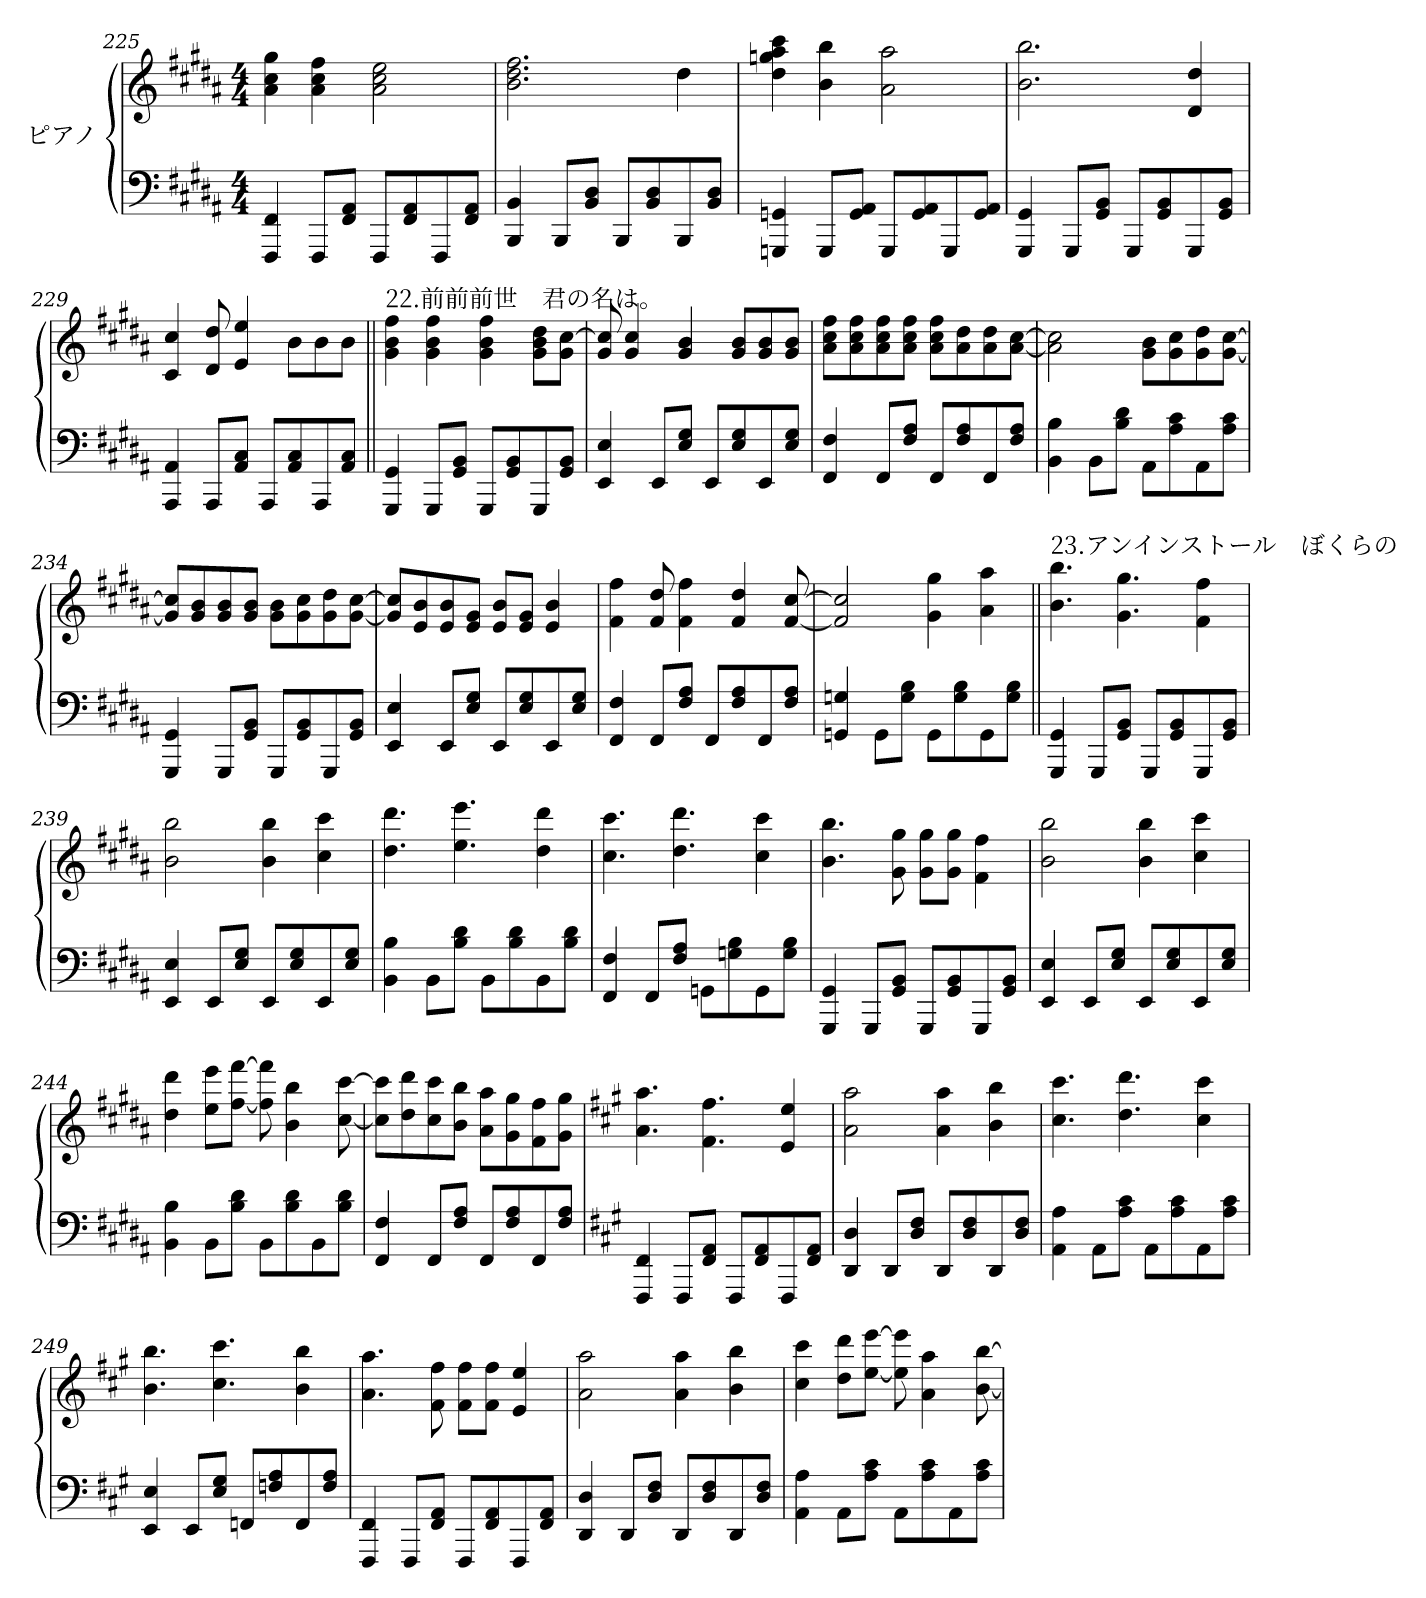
**kern	**kern
*part1	*part1
*staff2	*staff1
*I"ピアノ	*
*clefF4	*clefG2
*k[f#c#g#d#a#]	*k[f#c#g#d#a#]
*M4/4	*M4/4
=225	=225
4FFF#/ 4FF#/	4a#\ 4cc#\ 4gg#\
8FFF#/L	4a#\ 4cc#\ 4ff#\
8FF#/ 8AA#/J	.
8FFF#/L	2a#\ 2cc#\ 2ee\
8FF#/ 8AA#/	.
8FFF#/	.
8FF#/ 8AA#/J	.
=226	=226
4BBB/ 4BB/	2.b\ 2.dd#\ 2.ff#\
8BBB/L	.
8BB/ 8D#/J	.
8BBB/L	.
8BB/ 8D#/	.
8BBB/	4dd#\
8BB/ 8D#/J	.
!!LO:LB:g=z
=227	=227
4GGGn/ 4GGn/	4dd#\ 4ggn\ 4aa#\ 4ccc#\
8GGG/L	4b\ 4bb\
8GG/ 8AA#/J	.
8GGG/L	2a#\ 2aa#\
8GG/ 8AA#/	.
8GGG/	.
8GG/ 8AA#/J	.
=228	=228
4GGG#/ 4GG#/	2.b\ 2.bb\
8GGG#/L	.
8GG#/ 8BB/J	.
8GGG#/L	.
8GG#/ 8BB/	.
8GGG#/	4d#/ 4dd#/
8GG#/ 8BB/J	.
=229	=229
4AAA#/ 4AA#/	4c#/ 4cc#/
8AAA#/L	8d#/ 8dd#/
8AA#/ 8C#/J	4e/ 4ee/
8AAA#/L	.
8AA#/ 8C#/	8b\L
8AAA#/	8b\
8AA#/ 8C#/J	8b\J
=230||	=230||
!	!LO:TX:a:t=22.前前前世　君の名は。
4GGG#/ 4GG#/	4g#\ 4b\ 4ff#\
8GGG#/L	4g#\ 4b\ 4ff#\
8GG#/ 8BB/J	.
8GGG#/L	4g#\ 4b\ 4ff#\
8GG#/ 8BB/	.
8GGG#/	8g#\ 8b\ 8dd#\L
8GG#/ 8BB/J	8g#\ [8cc#\J
!!LO:LB:g=z
=231	=231
4EE/ 4E/	8g#/ 8cc#/]
.	4g#/ 4cc#/
8EE/L	.
8E/ 8G#/J	4g#/ 4b/
8EE/L	.
8E/ 8G#/	8g#/ 8b/L
8EE/	8g#/ 8b/
8E/ 8G#/J	8g#/ 8b/J
=232	=232
4FF#/ 4F#/	8a#\ 8cc#\ 8ff#\L
.	8a#\ 8cc#\ 8ff#\
8FF#/L	8a#\ 8cc#\ 8ff#\
8F#/ 8A#/J	8a#\ 8cc#\ 8ff#\J
8FF#/L	8a#\ 8cc#\ 8ff#\L
8F#/ 8A#/	8a#\ 8dd#\
8FF#/	8a#\ 8dd#\
8F#/ 8A#/J	[8a#\ [8cc#\J
=233	=233
4BB\ 4B\	2a#\] 2cc#\]
8BB\L	.
8B\ 8d#\J	.
8AA#\L	8g#\ 8b\L
8A#\ 8c#\	8g#\ 8cc#\
8AA#\	8g#\ 8dd#\
8A#\ 8c#\J	[8g#\ [8cc#\J
=234	=234
4GGG#/ 4GG#/	8g#/] 8cc#/]L
.	8g#/ 8b/
8GGG#/L	8g#/ 8b/
8GG#/ 8BB/J	8g#/ 8b/J
8GGG#/L	8g#\ 8b\L
8GG#/ 8BB/	8g#\ 8cc#\
8GGG#/	8g#\ 8dd#\
8GG#/ 8BB/J	[8g#\ [8cc#\J
=235	=235
4EE/ 4E/	8g#/] 8cc#/]L
.	8e/ 8b/
8EE/L	8e/ 8b/
8E/ 8G#/J	8e/ 8g#/J
8EE/L	8e/ 8b/L
8E/ 8G#/	8e/ 8g#/J
8EE/	4e/ 4b/
8E/ 8G#/J	.
!!LO:PB:g=z
=236	=236
4FF#/ 4F#/	4f#\ 4ff#\
8FF#/L	8f#/ 8dd#/
8F#/ 8A#/J	4f#\ 4ff#\
8FF#/L	.
8F#/ 8A#/	4f#/ 4dd#/
8FF#/	.
8F#/ 8A#/J	[8f#/ [8cc#/
=237	=237
4GGn/ 4Gn/	2f#/] 2cc#/]
8GG\L	.
8G\ 8B\J	.
8GG\L	4g#\ 4gg#\
8G\ 8B\	.
8GG\	4a#\ 4aa#\
8G\ 8B\J	.
=238||	=238||
!	!LO:TX:a:t=23.アンインストール　ぼくらの
4GGG#/ 4GG#/	4.b\ 4.bb\
8GGG#/L	.
8GG#/ 8BB/J	4.g#\ 4.gg#\
8GGG#/L	.
8GG#/ 8BB/	.
8GGG#/	4f#\ 4ff#\
8GG#/ 8BB/J	.
=239	=239
4EE/ 4E/	2b\ 2bb\
8EE/L	.
8E/ 8G#/J	.
8EE/L	4b\ 4bb\
8E/ 8G#/	.
8EE/	4cc#\ 4ccc#\
8E/ 8G#/J	.
=240	=240
4BB\ 4B\	4.dd#\ 4.ddd#\
8BB\L	.
8B\ 8d#\J	4.ee\ 4.eee\
8BB\L	.
8B\ 8d#\	.
8BB\	4dd#\ 4ddd#\
8B\ 8d#\J	.
!!LO:LB:g=z
=241	=241
4FF#/ 4F#/	4.cc#\ 4.ccc#\
8FF#/L	.
8F#/ 8A#/J	4.dd#\ 4.ddd#\
8GGn\L	.
8Gn\ 8B\	.
8GG\	4cc#\ 4ccc#\
8G\ 8B\J	.
=242	=242
4GGG#/ 4GG#/	4.b\ 4.bb\
8GGG#/L	.
8GG#/ 8BB/J	8g#\ 8gg#\
8GGG#/L	8g#\ 8gg#\L
8GG#/ 8BB/	8g#\ 8gg#\J
8GGG#/	4f#\ 4ff#\
8GG#/ 8BB/J	.
=243	=243
4EE/ 4E/	2b\ 2bb\
8EE/L	.
8E/ 8G#/J	.
8EE/L	4b\ 4bb\
8E/ 8G#/	.
8EE/	4cc#\ 4ccc#\
8E/ 8G#/J	.
=244	=244
4BB\ 4B\	4dd#\ 4ddd#\
8BB\L	8ee\ 8eee\L
8B\ 8d#\J	[8ff#\ [8fff#\J
8BB\L	8ff#\] 8fff#\]
8B\ 8d#\	4b\ 4bb\
8BB\	.
8B\ 8d#\J	[8cc#\ [8ccc#\
!!LO:LB:g=z
=245	=245
4FF#/ 4F#/	8cc#\] 8ccc#\]L
.	8dd#\ 8ddd#\
8FF#/L	8cc#\ 8ccc#\
8F#/ 8A#/J	8b\ 8bb\J
8FF#/L	8a#\ 8aa#\L
8F#/ 8A#/	8g#\ 8gg#\
8FF#/	8f#\ 8ff#\
8F#/ 8A#/J	8g#\ 8gg#\J
=246	=246
*k[f#c#g#]	*k[f#c#g#]
4FFF#/ 4FF#/	4.a\ 4.aa\
8FFF#/L	.
8FF#/ 8AA/J	4.f#\ 4.ff#\
8FFF#/L	.
8FF#/ 8AA/	.
8FFF#/	4e/ 4ee/
8FF#/ 8AA/J	.
=247	=247
4DD/ 4D/	2a\ 2aa\
8DD/L	.
8D/ 8F#/J	.
8DD/L	4a\ 4aa\
8D/ 8F#/	.
8DD/	4b\ 4bb\
8D/ 8F#/J	.
=248	=248
4AA\ 4A\	4.cc#\ 4.ccc#\
8AA\L	.
8A\ 8c#\J	4.dd\ 4.ddd\
8AA\L	.
8A\ 8c#\	.
8AA\	4cc#\ 4ccc#\
8A\ 8c#\J	.
!!LO:LB:g=z
=249	=249
4EE/ 4E/	4.b\ 4.bb\
8EE/L	.
8E/ 8G#/J	4.cc#\ 4.ccc#\
8FFn/L	.
8Fn/ 8A/	.
8FF/	4b\ 4bb\
8F/ 8A/J	.
=250	=250
4FFF#/ 4FF#/	4.a\ 4.aa\
8FFF#/L	.
8FF#/ 8AA/J	8f#\ 8ff#\
8FFF#/L	8f#\ 8ff#\L
8FF#/ 8AA/	8f#\ 8ff#\J
8FFF#/	4e/ 4ee/
8FF#/ 8AA/J	.
=251	=251
4DD/ 4D/	2a\ 2aa\
8DD/L	.
8D/ 8F#/J	.
8DD/L	4a\ 4aa\
8D/ 8F#/	.
8DD/	4b\ 4bb\
8D/ 8F#/J	.
=252	=252
4AA\ 4A\	4cc#\ 4ccc#\
8AA\L	8dd\ 8ddd\L
8A\ 8c#\J	[8ee\ [8eee\J
8AA\L	8ee\] 8eee\]
8A\ 8c#\	4a\ 4aa\
8AA\	.
8A\ 8c#\J	[8b\ [8bb\
=	=
*-	*-
